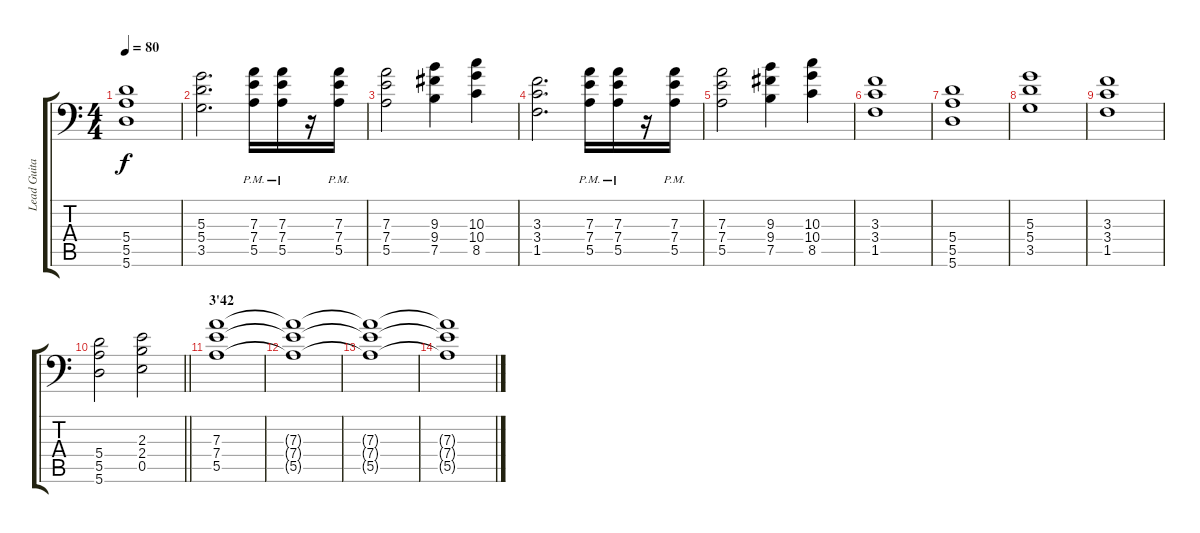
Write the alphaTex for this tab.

\track ("Lead Guitar" "Lead Guita") {instrument distortionguitar}
\staff {score tabs}
\tuning (B3 Gb3 D3 A2 E2 A1) {hide}
\ts (4 4)
\tempo 80
\clef f4
\ks c
(5.4 5.5 5.6).1{dy f} |
(5.3 5.4 3.5).2{d} (7.3{pm} 7.4{pm} 5.5{pm}).16 (7.3{pm} 7.4{pm} 5.5{pm}).16 r.16 (7.3{pm} 7.4{pm} 5.5{pm}).16 |
(7.3 7.4 5.5).2 (9.3 9.4 7.5).4 (10.3 10.4 8.5).4 |
(3.3 3.4 1.5).2{d} (7.3{pm} 7.4{pm} 5.5{pm}).16 (7.3{pm} 7.4{pm} 5.5{pm}).16 r.16 (7.3{pm} 7.4{pm} 5.5{pm}).16 |
(7.3 7.4 5.5).2 (9.3 9.4 7.5).4 (10.3 10.4 8.5).4 |
(3.3 3.4 1.5).1 |
(5.4 5.5 5.6).1 |
(5.3 5.4 3.5).1 |
(3.3 3.4 1.5).1 |
\barLineRight lightlight
(5.4 5.5 5.6).2 (2.3 2.4 0.5).2 |
\section ("" "3'42")
(7.3 7.4 5.5).1 |
(7.3{t} 7.4{t} 5.5{t}).1 |
(7.3{t} 7.4{t} 5.5{t}).1 |
(7.3{t} 7.4{t} 5.5{t}).1
